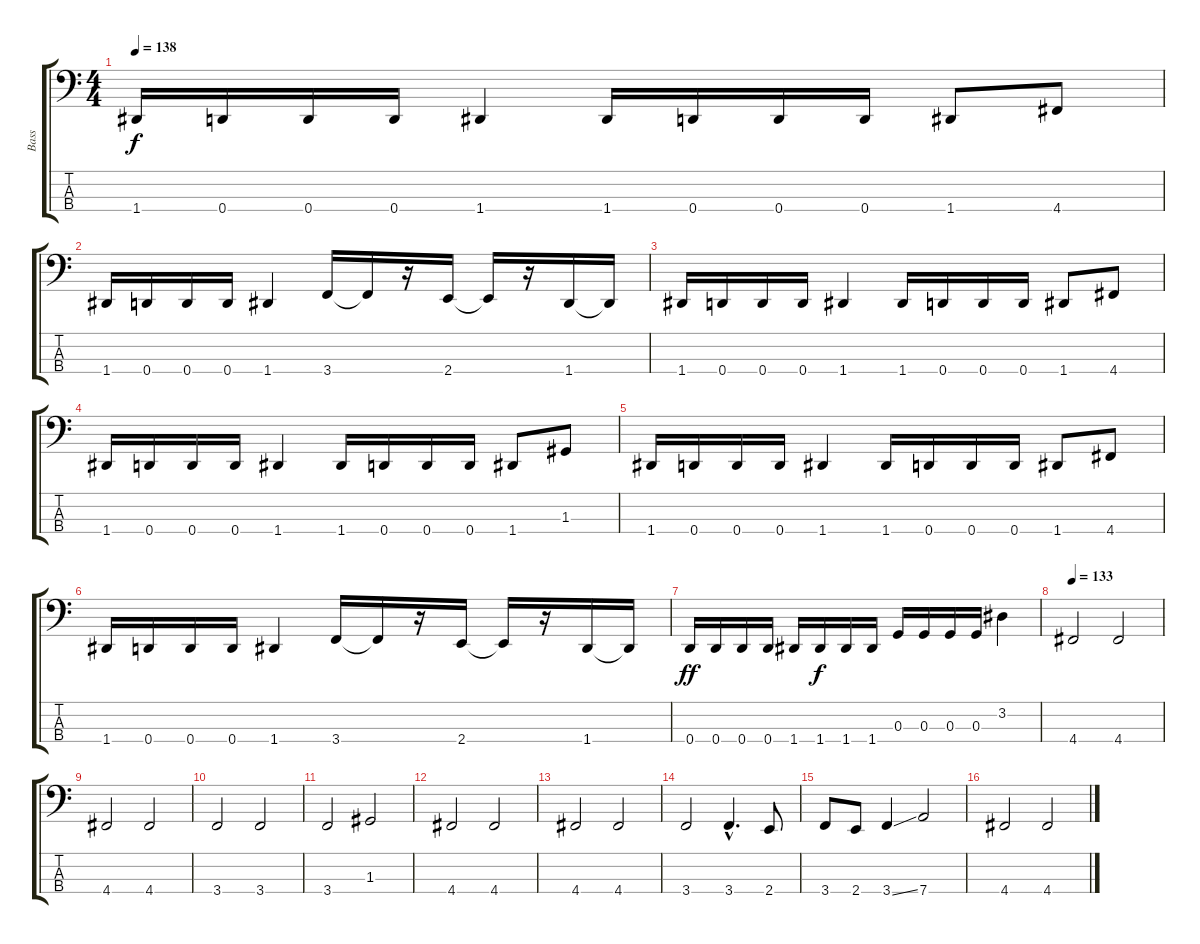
\track ("Bass" "Bass") {instrument electricbasspick}
\staff {score tabs}
\tuning (F2 C2 G1 D1) {hide}
\ts (4 4)
\tempo 138
\clef f4
\ks c
1.4.16{dy f} 0.4.16 0.4.16 0.4.16 1.4.4 1.4.16 0.4.16 0.4.16 0.4.16 1.4.8 4.4.8 |
1.4.16 0.4.16 0.4.16 0.4.16 1.4.4 3.4.16 3.4{t}.16 r.16 2.4.16 2.4{t}.16 r.16 1.4.16 1.4{t}.16 |
1.4.16 0.4.16 0.4.16 0.4.16 1.4.4 1.4.16 0.4.16 0.4.16 0.4.16 1.4.8 4.4.8 |
1.4.16 0.4.16 0.4.16 0.4.16 1.4.4 1.4.16 0.4.16 0.4.16 0.4.16 1.4.8 1.3.8 |
1.4.16 0.4.16 0.4.16 0.4.16 1.4.4 1.4.16 0.4.16 0.4.16 0.4.16 1.4.8 4.4.8 |
1.4.16 0.4.16 0.4.16 0.4.16 1.4.4 3.4.16 3.4{t}.16 r.16 2.4.16 2.4{t}.16 r.16 1.4.16 1.4{t}.16 |
0.4.16{dy ff} 0.4.16 0.4.16 0.4.16 1.4.16 1.4.16{dy f} 1.4.16 1.4.16 0.3.16 0.3.16 0.3.16 0.3.16 3.2.4 |
\tempo 133
4.4.2 4.4.2 |
4.4.2 4.4.2 |
3.4.2 3.4.2 |
3.4.2 1.3.2 |
4.4.2 4.4.2 |
4.4.2 4.4.2 |
3.4.2 3.4{hac}.4{d} 2.4.8 |
3.4.8 2.4.8 3.4{ss}.4 7.4.2 |
4.4.2 4.4.2
